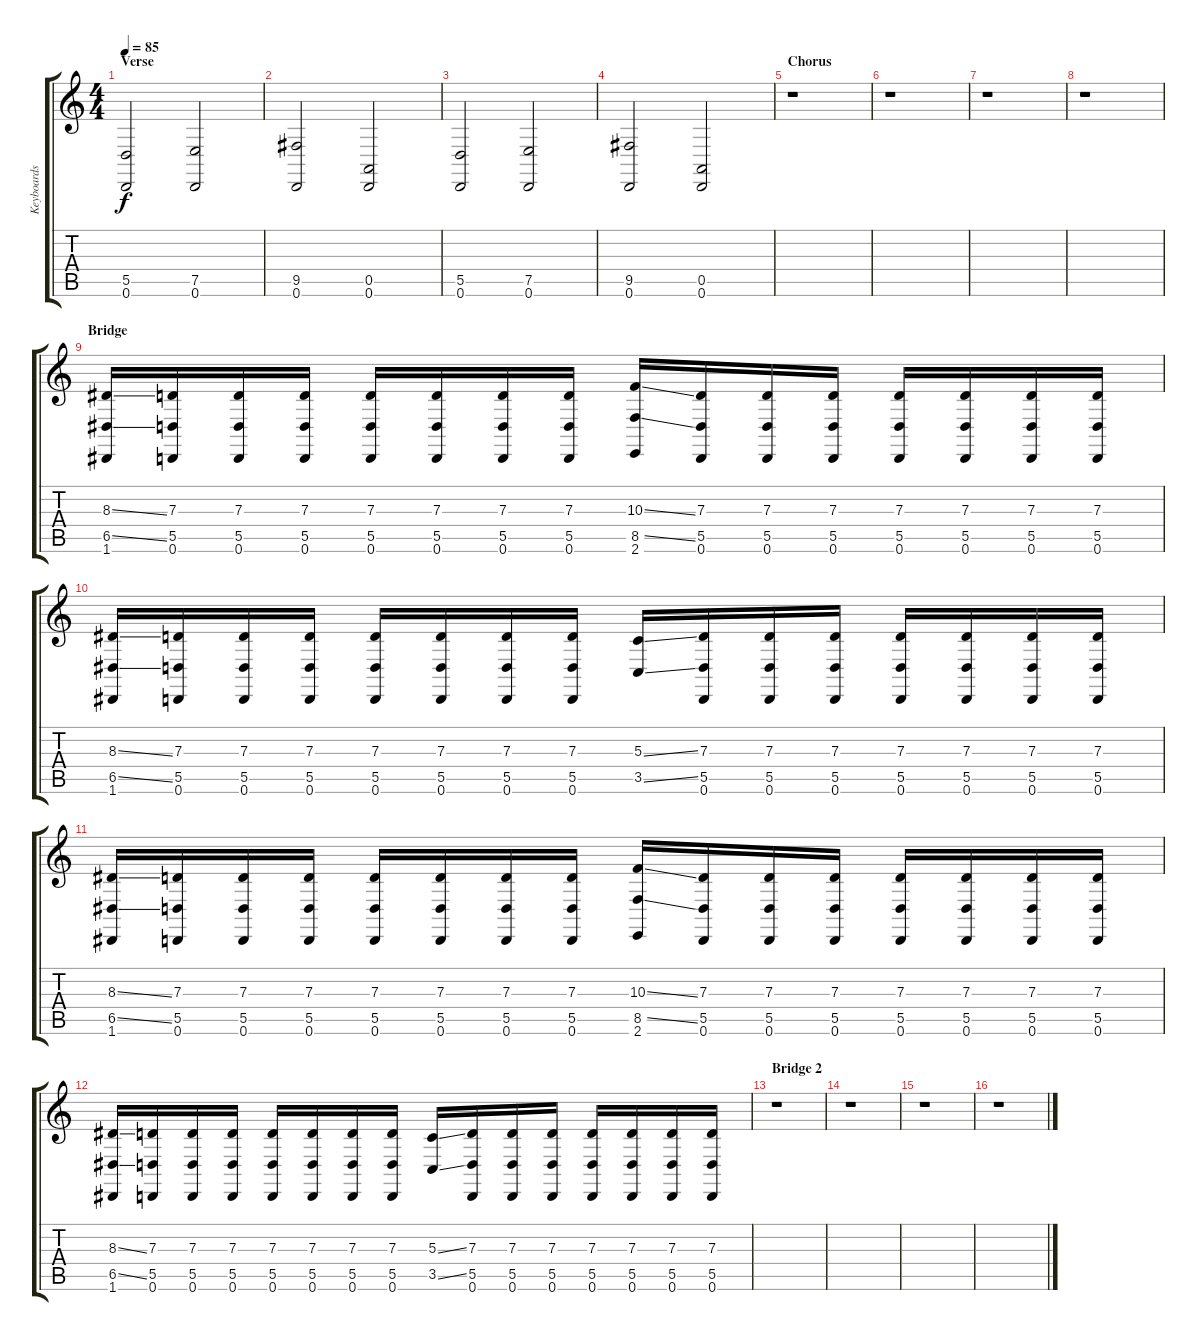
\track ("Keyboards" "Keyboards") {instrument pad2warm}
\staff {score tabs}
\tuning (E4 B3 G3 D3 A2 D2) {hide}
\ts (4 4)
\section ("" "Verse")
\tempo 85
\clef g2
\ks c
(5.5 0.6).2{dy f instrument pad2warm} (7.5 0.6).2 |
(9.5 0.6).2 (0.5 0.6).2 |
(5.5 0.6).2 (7.5 0.6).2 |
(9.5 0.6).2 (0.5 0.6).2 |
\section ("" "Chorus")
r.1 |
r.1 |
r.1 |
r.1 |
\section ("" "Bridge")
(8.3{ss} 6.5{ss} 1.6).16{volume 12 instrument pizzicatostrings} (7.3 5.5 0.6).16 (7.3 5.5 0.6).16 (7.3 5.5 0.6).16 (7.3 5.5 0.6).16 (7.3 5.5 0.6).16 (7.3 5.5 0.6).16 (7.3 5.5 0.6).16 (10.3{ss} 8.5{ss} 2.6).16 (7.3 5.5 0.6).16 (7.3 5.5 0.6).16 (7.3 5.5 0.6).16 (7.3 5.5 0.6).16 (7.3 5.5 0.6).16 (7.3 5.5 0.6).16 (7.3 5.5 0.6).16 |
(8.3{ss} 6.5{ss} 1.6).16 (7.3 5.5 0.6).16 (7.3 5.5 0.6).16 (7.3 5.5 0.6).16 (7.3 5.5 0.6).16 (7.3 5.5 0.6).16 (7.3 5.5 0.6).16 (7.3 5.5 0.6).16 (5.3{ss} 3.5{ss}).16 (7.3 5.5 0.6).16 (7.3 5.5 0.6).16 (7.3 5.5 0.6).16 (7.3 5.5 0.6).16 (7.3 5.5 0.6).16 (7.3 5.5 0.6).16 (7.3 5.5 0.6).16 |
(8.3{ss} 6.5{ss} 1.6).16 (7.3 5.5 0.6).16 (7.3 5.5 0.6).16 (7.3 5.5 0.6).16 (7.3 5.5 0.6).16 (7.3 5.5 0.6).16 (7.3 5.5 0.6).16 (7.3 5.5 0.6).16 (10.3{ss} 8.5{ss} 2.6).16 (7.3 5.5 0.6).16 (7.3 5.5 0.6).16 (7.3 5.5 0.6).16 (7.3 5.5 0.6).16 (7.3 5.5 0.6).16 (7.3 5.5 0.6).16 (7.3 5.5 0.6).16 |
(8.3{ss} 6.5{ss} 1.6).16 (7.3 5.5 0.6).16 (7.3 5.5 0.6).16 (7.3 5.5 0.6).16 (7.3 5.5 0.6).16 (7.3 5.5 0.6).16 (7.3 5.5 0.6).16 (7.3 5.5 0.6).16 (5.3{ss} 3.5{ss}).16 (7.3 5.5 0.6).16 (7.3 5.5 0.6).16 (7.3 5.5 0.6).16 (7.3 5.5 0.6).16 (7.3 5.5 0.6).16 (7.3 5.5 0.6).16 (7.3 5.5 0.6).16 |
\section ("" "Bridge 2")
r.1 |
r.1 |
r.1 |
r.1
